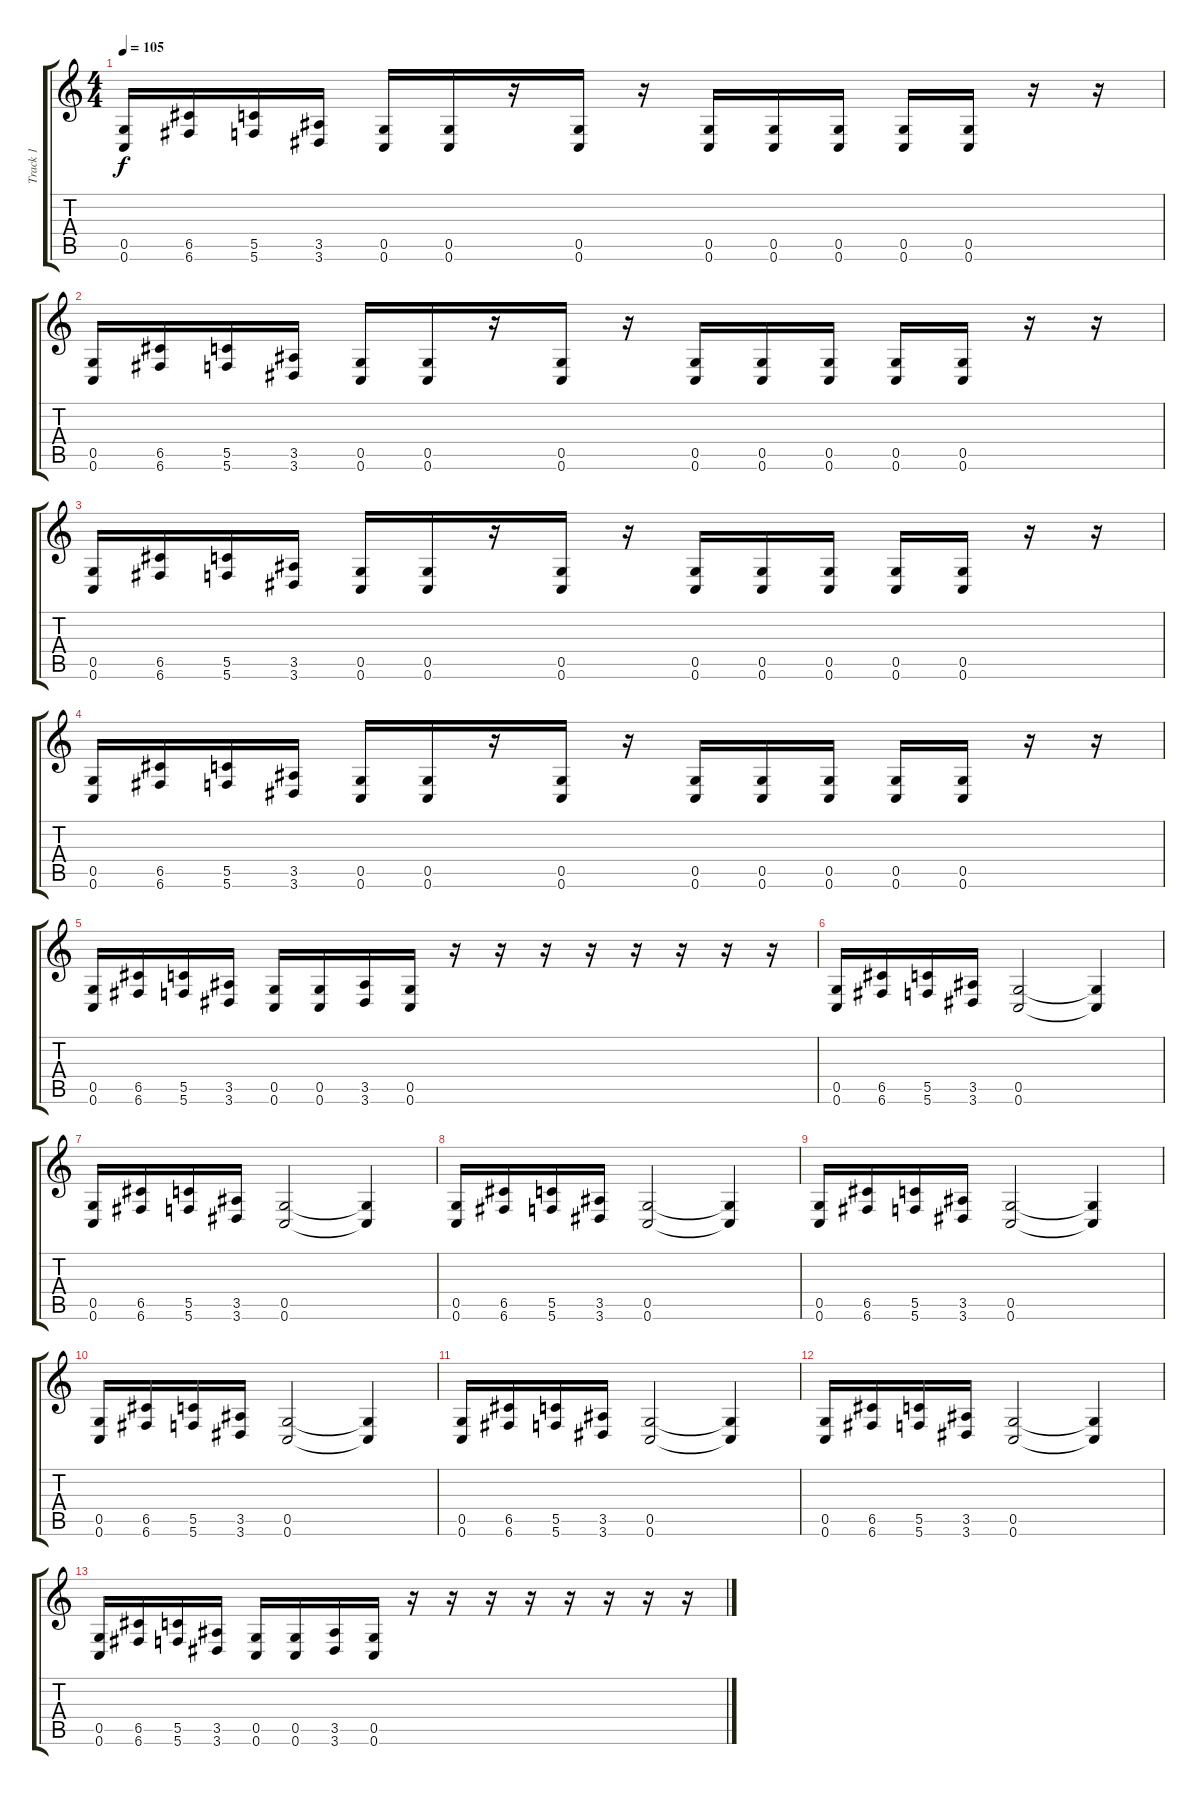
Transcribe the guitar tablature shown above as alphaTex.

\track ("Track 1" "Track 1") {instrument distortionguitar}
\staff {score tabs}
\tuning (D4 A3 F3 C3 G2 C2) {hide}
\ts (4 4)
\tempo 105
\clef g2
\ks c
(0.5 0.6).16{dy f} (6.5 6.6).16 (5.5 5.6).16 (3.5 3.6).16 (0.5 0.6).16 (0.5 0.6).16 r.16 (0.5 0.6).16 r.16 (0.5 0.6).16 (0.5 0.6).16 (0.5 0.6).16 (0.5 0.6).16 (0.5 0.6).16 r.16 r.16 |
(0.5 0.6).16 (6.5 6.6).16 (5.5 5.6).16 (3.5 3.6).16 (0.5 0.6).16 (0.5 0.6).16 r.16 (0.5 0.6).16 r.16 (0.5 0.6).16 (0.5 0.6).16 (0.5 0.6).16 (0.5 0.6).16 (0.5 0.6).16 r.16 r.16 |
(0.5 0.6).16 (6.5 6.6).16 (5.5 5.6).16 (3.5 3.6).16 (0.5 0.6).16 (0.5 0.6).16 r.16 (0.5 0.6).16 r.16 (0.5 0.6).16 (0.5 0.6).16 (0.5 0.6).16 (0.5 0.6).16 (0.5 0.6).16 r.16 r.16 |
(0.5 0.6).16 (6.5 6.6).16 (5.5 5.6).16 (3.5 3.6).16 (0.5 0.6).16 (0.5 0.6).16 r.16 (0.5 0.6).16 r.16 (0.5 0.6).16 (0.5 0.6).16 (0.5 0.6).16 (0.5 0.6).16 (0.5 0.6).16 r.16 r.16 |
(0.5 0.6).16 (6.5 6.6).16 (5.5 5.6).16 (3.5 3.6).16 (0.5 0.6).16 (0.5 0.6).16 (3.5 3.6).16 (0.5 0.6).16 r.16 r.16 r.16 r.16 r.16 r.16 r.16 r.16 |
(0.5 0.6).16 (6.5 6.6).16 (5.5 5.6).16 (3.5 3.6).16 (0.5 0.6).2 (0.5{t} 0.6{t}).4 |
(0.5 0.6).16 (6.5 6.6).16 (5.5 5.6).16 (3.5 3.6).16 (0.5 0.6).2 (0.5{t} 0.6{t}).4 |
(0.5 0.6).16 (6.5 6.6).16 (5.5 5.6).16 (3.5 3.6).16 (0.5 0.6).2 (0.5{t} 0.6{t}).4 |
(0.5 0.6).16 (6.5 6.6).16 (5.5 5.6).16 (3.5 3.6).16 (0.5 0.6).2 (0.5{t} 0.6{t}).4 |
(0.5 0.6).16 (6.5 6.6).16 (5.5 5.6).16 (3.5 3.6).16 (0.5 0.6).2 (0.5{t} 0.6{t}).4 |
(0.5 0.6).16 (6.5 6.6).16 (5.5 5.6).16 (3.5 3.6).16 (0.5 0.6).2 (0.5{t} 0.6{t}).4 |
(0.5 0.6).16 (6.5 6.6).16 (5.5 5.6).16 (3.5 3.6).16 (0.5 0.6).2 (0.5{t} 0.6{t}).4 |
(0.5 0.6).16 (6.5 6.6).16 (5.5 5.6).16 (3.5 3.6).16 (0.5 0.6).16 (0.5 0.6).16 (3.5 3.6).16 (0.5 0.6).16 r.16 r.16 r.16 r.16 r.16 r.16 r.16 r.16
